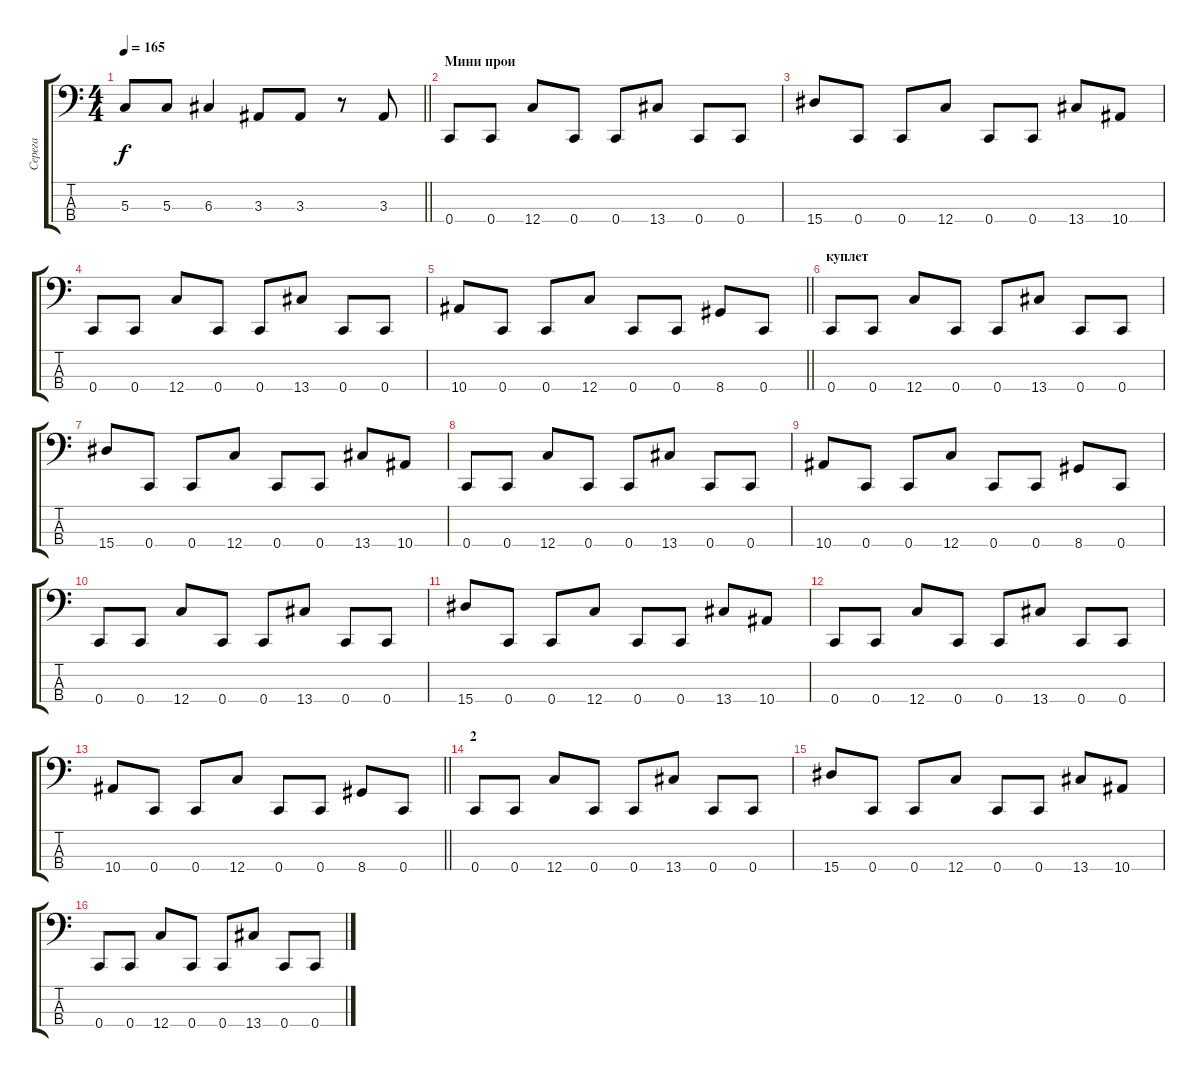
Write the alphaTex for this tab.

\track ("Серега" "Серега") {instrument electricbasspick}
\staff {score tabs}
\tuning (F2 C2 G1 C1) {hide}
\ts (4 4)
\tempo 165
\clef f4
\barLineRight lightlight
\ks c
5.3.8{dy f} 5.3.8 6.3.4 3.3.8 3.3.8 r.8 3.3.8 |
\section ("" "Мини прои")
0.4.8 0.4.8 12.4.8 0.4.8 0.4.8 13.4.8 0.4.8 0.4.8 |
15.4.8 0.4.8 0.4.8 12.4.8 0.4.8 0.4.8 13.4.8 10.4.8 |
0.4.8 0.4.8 12.4.8 0.4.8 0.4.8 13.4.8 0.4.8 0.4.8 |
\barLineRight lightlight
10.4.8 0.4.8 0.4.8 12.4.8 0.4.8 0.4.8 8.4.8 0.4.8 |
\section ("" "куплет")
0.4.8 0.4.8 12.4.8 0.4.8 0.4.8 13.4.8 0.4.8 0.4.8 |
15.4.8 0.4.8 0.4.8 12.4.8 0.4.8 0.4.8 13.4.8 10.4.8 |
0.4.8 0.4.8 12.4.8 0.4.8 0.4.8 13.4.8 0.4.8 0.4.8 |
10.4.8 0.4.8 0.4.8 12.4.8 0.4.8 0.4.8 8.4.8 0.4.8 |
0.4.8 0.4.8 12.4.8 0.4.8 0.4.8 13.4.8 0.4.8 0.4.8 |
15.4.8 0.4.8 0.4.8 12.4.8 0.4.8 0.4.8 13.4.8 10.4.8 |
0.4.8 0.4.8 12.4.8 0.4.8 0.4.8 13.4.8 0.4.8 0.4.8 |
\barLineRight lightlight
10.4.8 0.4.8 0.4.8 12.4.8 0.4.8 0.4.8 8.4.8 0.4.8 |
\section ("" "2")
0.4.8 0.4.8 12.4.8 0.4.8 0.4.8 13.4.8 0.4.8 0.4.8 |
15.4.8 0.4.8 0.4.8 12.4.8 0.4.8 0.4.8 13.4.8 10.4.8 |
0.4.8 0.4.8 12.4.8 0.4.8 0.4.8 13.4.8 0.4.8 0.4.8
